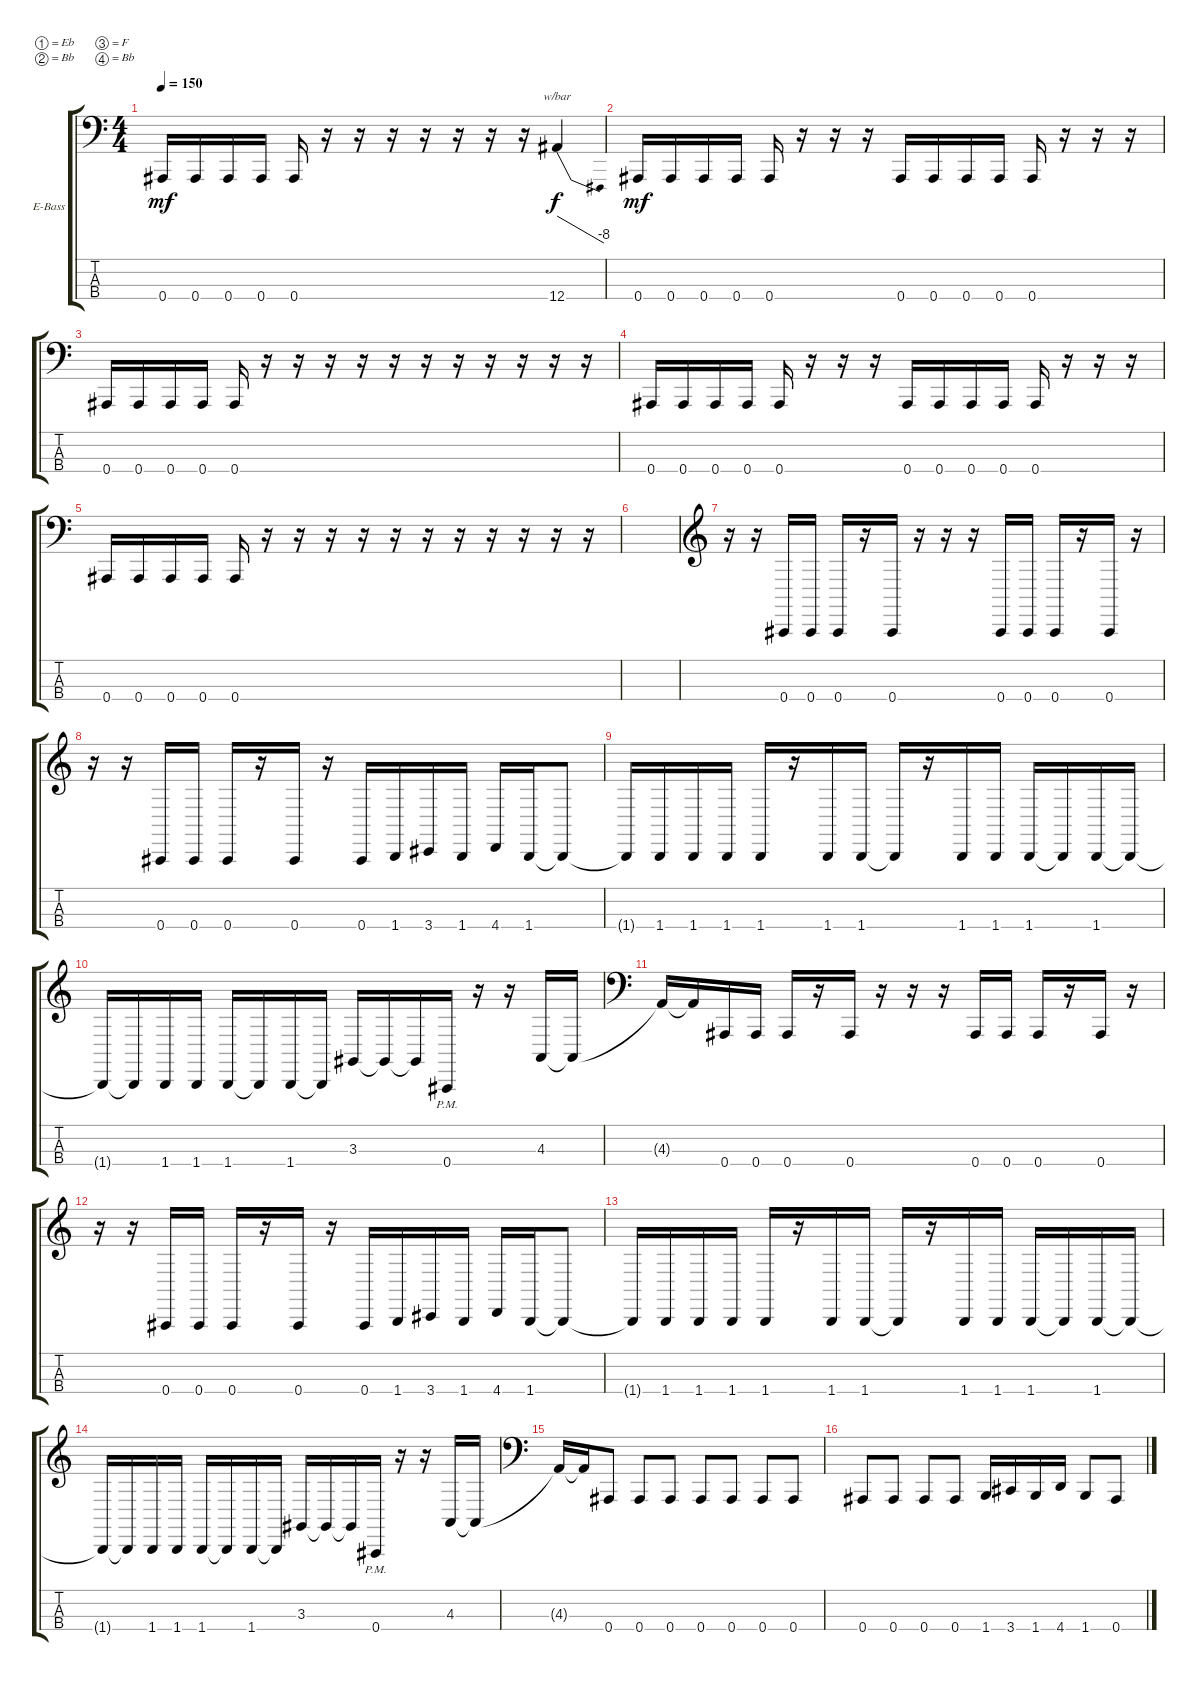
\bracketExtendMode groupsimilarinstruments
\firstSystemTrackNameOrientation horizontal
\otherSystemsTrackNameOrientation horizontal
\track ("Electric Bass" "E-Bass") {instrument electricbassfinger}
\staff {score tabs}
\tuning (Eb2 Bb1 F1 Bb0)
\ts (4 4)
\tempo 150
\clef f4
\ks c
0.4.16{dy mf} 0.4.16 0.4.16 0.4.16 0.4.16 r.16 r.16 r.16 r.16 r.16 r.16 r.16 12.4.4{tbe (dive default 0 0 60 -32) dy f} |
0.4.16{dy mf} 0.4.16 0.4.16 0.4.16 0.4.16 r.16 r.16 r.16 0.4.16 0.4.16 0.4.16 0.4.16 0.4.16 r.16 r.16 r.16 |
0.4.16 0.4.16 0.4.16 0.4.16 0.4.16 r.16 r.16 r.16 r.16 r.16 r.16 r.16 r.16 r.16 r.16 r.16 |
0.4.16 0.4.16 0.4.16 0.4.16 0.4.16 r.16 r.16 r.16 0.4.16 0.4.16 0.4.16 0.4.16 0.4.16 r.16 r.16 r.16 |
0.4.16 0.4.16 0.4.16 0.4.16 0.4.16 r.16 r.16 r.16 r.16 r.16 r.16 r.16 r.16 r.16 r.16 r.16 |
|
\clef g2
r.16 r.16 0.4.16 0.4.16 0.4.16 r.16 0.4.16 r.16 r.16 r.16 0.4.16 0.4.16 0.4.16 r.16 0.4.16 r.16 |
r.16 r.16 0.4.16 0.4.16 0.4.16 r.16 0.4.16 r.16 0.4.16 1.4.16 3.4.16 1.4.16 4.4.16 1.4.16 1.4{t}.8 |
1.4{t}.16 1.4.16 1.4.16 1.4.16 1.4.16 r.16 1.4.16 1.4.16 1.4{t}.16 r.16 1.4.16 1.4.16 1.4.16 1.4{t}.16 1.4.16 1.4{t}.16 |
1.4{t}.16 1.4{t}.16 1.4.16 1.4.16 1.4.16 1.4{t}.16 1.4.16 1.4{t}.16 3.3.16 3.3{t}.16 3.3{t}.16 0.4{pm}.16 r.16 r.16 4.3.16 4.3{t}.16 |
\clef f4
4.3{t}.16 4.3{t}.16 0.4.16 0.4.16 0.4.16 r.16 0.4.16 r.16 r.16 r.16 0.4.16 0.4.16 0.4.16 r.16 0.4.16 r.16 |
\clef g2
r.16 r.16 0.4.16 0.4.16 0.4.16 r.16 0.4.16 r.16 0.4.16 1.4.16 3.4.16 1.4.16 4.4.16 1.4.16 1.4{t}.8 |
1.4{t}.16 1.4.16 1.4.16 1.4.16 1.4.16 r.16 1.4.16 1.4.16 1.4{t}.16 r.16 1.4.16 1.4.16 1.4.16 1.4{t}.16 1.4.16 1.4{t}.16 |
1.4{t}.16 1.4{t}.16 1.4.16 1.4.16 1.4.16 1.4{t}.16 1.4.16 1.4{t}.16 3.3.16 3.3{t}.16 3.3{t}.16 0.4{pm}.16 r.16 r.16 4.3.16 4.3{t}.16 |
\clef f4
4.3{t}.16 4.3{t}.16 0.4.8 0.4.8 0.4.8 0.4.8 0.4.8 0.4.8 0.4.8 |
0.4.8 0.4.8 0.4.8 0.4.8 1.4.16 3.4.16 1.4.16 4.4.16 1.4.8 0.4.8
